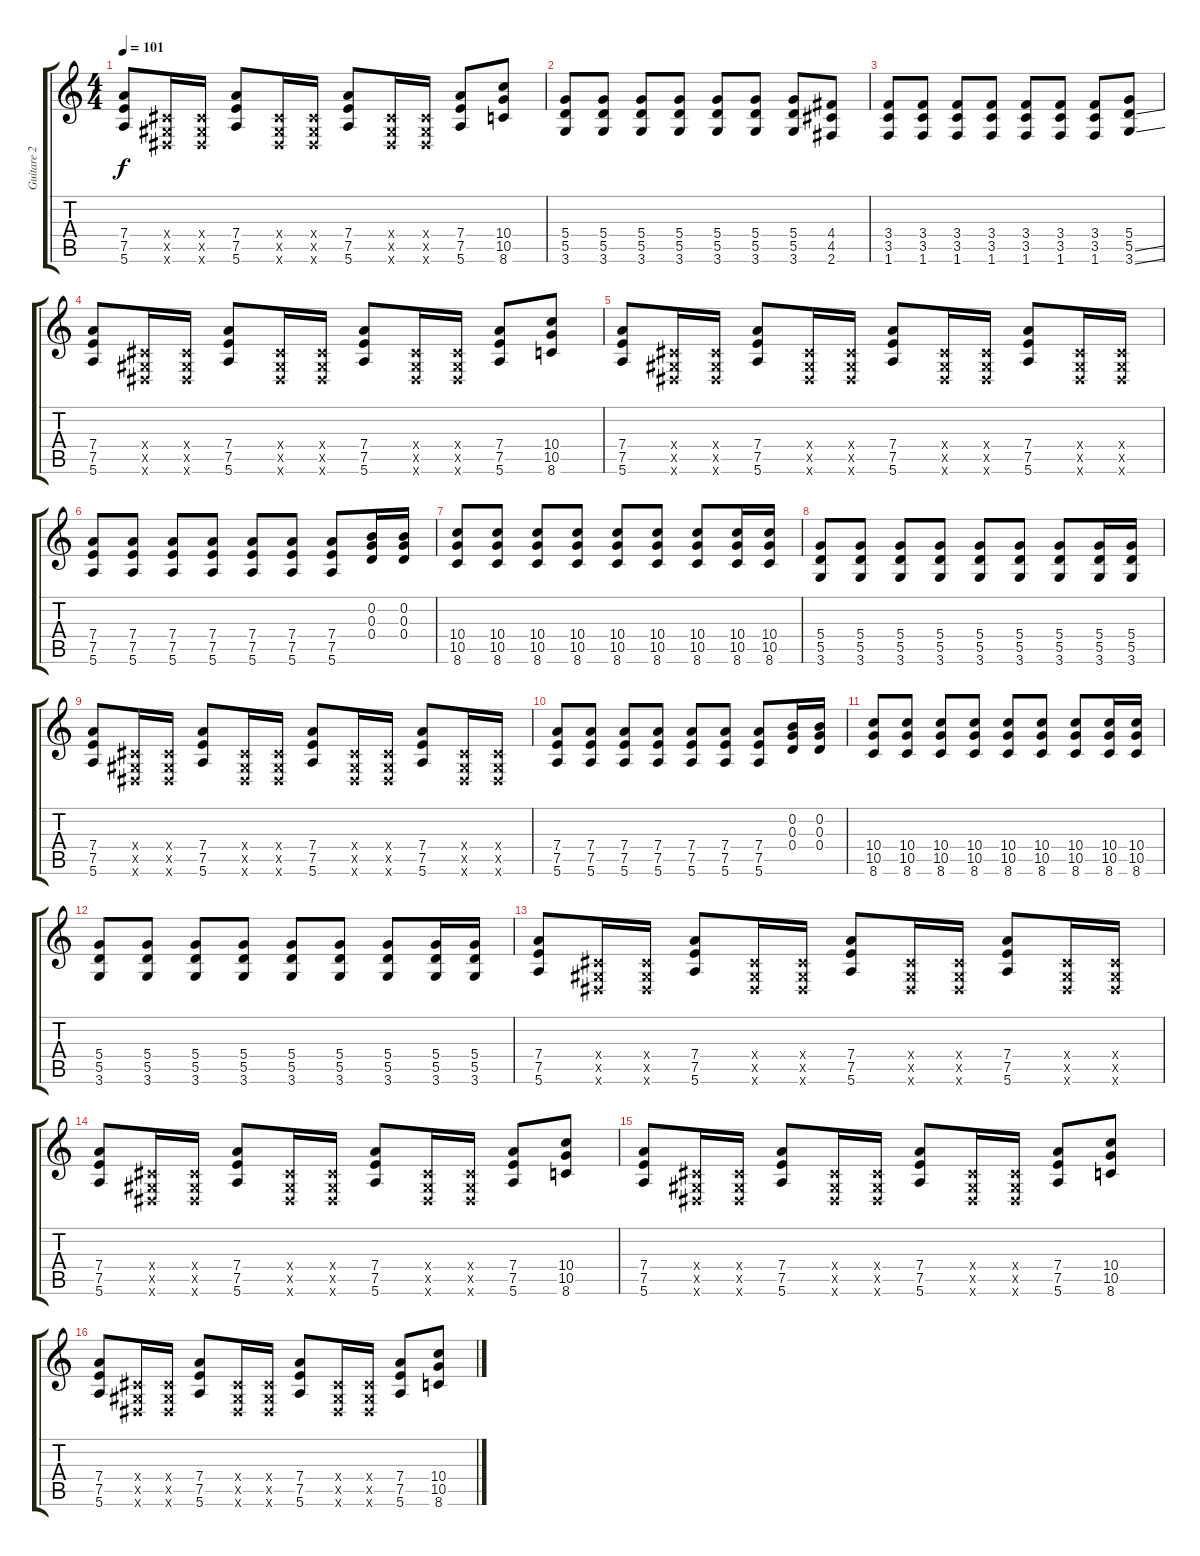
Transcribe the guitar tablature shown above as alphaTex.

\track ("Guitare 2" "Guitare 2") {instrument distortionguitar}
\staff {score tabs}
\tuning (E4 B3 G3 D3 A2 E2) {hide}
\ts (4 4)
\tempo 101
\clef g2
\ks c
(7.4 7.5 5.6).8{dy f} (-1.4{x} -1.5{x} -1.6{x}).16 (-1.4{x} -1.5{x} -1.6{x}).16 (7.4 7.5 5.6).8 (-1.4{x} -1.5{x} -1.6{x}).16 (-1.4{x} -1.5{x} -1.6{x}).16 (7.4 7.5 5.6).8 (-1.4{x} -1.5{x} -1.6{x}).16 (-1.4{x} -1.5{x} -1.6{x}).16 (7.4 7.5 5.6).8 (10.4 10.5 8.6).8 |
(5.4 5.5 3.6).8 (5.4 5.5 3.6).8 (5.4 5.5 3.6).8 (5.4 5.5 3.6).8 (5.4 5.5 3.6).8 (5.4 5.5 3.6).8 (5.4 5.5 3.6).8 (4.4 4.5 2.6).8 |
(3.4 3.5 1.6).8 (3.4 3.5 1.6).8 (3.4 3.5 1.6).8 (3.4 3.5 1.6).8 (3.4 3.5 1.6).8 (3.4 3.5 1.6).8 (3.4 3.5 1.6).8 (5.4 5.5{ss} 3.6{ss}).8 |
(7.4 7.5 5.6).8 (-1.4{x} -1.5{x} -1.6{x}).16 (-1.4{x} -1.5{x} -1.6{x}).16 (7.4 7.5 5.6).8 (-1.4{x} -1.5{x} -1.6{x}).16 (-1.4{x} -1.5{x} -1.6{x}).16 (7.4 7.5 5.6).8 (-1.4{x} -1.5{x} -1.6{x}).16 (-1.4{x} -1.5{x} -1.6{x}).16 (7.4 7.5 5.6).8 (10.4 10.5 8.6).8 |
(7.4 7.5 5.6).8 (-1.4{x} -1.5{x} -1.6{x}).16 (-1.4{x} -1.5{x} -1.6{x}).16 (7.4 7.5 5.6).8 (-1.4{x} -1.5{x} -1.6{x}).16 (-1.4{x} -1.5{x} -1.6{x}).16 (7.4 7.5 5.6).8 (-1.4{x} -1.5{x} -1.6{x}).16 (-1.4{x} -1.5{x} -1.6{x}).16 (7.4 7.5 5.6).8 (-1.4{x} -1.5{x} -1.6{x}).16 (-1.4{x} -1.5{x} -1.6{x}).16 |
(7.4 7.5 5.6).8 (7.4 7.5 5.6).8 (7.4 7.5 5.6).8 (7.4 7.5 5.6).8 (7.4 7.5 5.6).8 (7.4 7.5 5.6).8 (7.4 7.5 5.6).8 (0.2 0.3 0.4).16 (0.2 0.3 0.4).16 |
(10.4 10.5 8.6).8 (10.4 10.5 8.6).8 (10.4 10.5 8.6).8 (10.4 10.5 8.6).8 (10.4 10.5 8.6).8 (10.4 10.5 8.6).8 (10.4 10.5 8.6).8 (10.4 10.5 8.6).16 (10.4 10.5 8.6).16 |
(5.4 5.5 3.6).8 (5.4 5.5 3.6).8 (5.4 5.5 3.6).8 (5.4 5.5 3.6).8 (5.4 5.5 3.6).8 (5.4 5.5 3.6).8 (5.4 5.5 3.6).8 (5.4 5.5 3.6).16 (5.4 5.5 3.6).16 |
(7.4 7.5 5.6).8 (-1.4{x} -1.5{x} -1.6{x}).16 (-1.4{x} -1.5{x} -1.6{x}).16 (7.4 7.5 5.6).8 (-1.4{x} -1.5{x} -1.6{x}).16 (-1.4{x} -1.5{x} -1.6{x}).16 (7.4 7.5 5.6).8 (-1.4{x} -1.5{x} -1.6{x}).16 (-1.4{x} -1.5{x} -1.6{x}).16 (7.4 7.5 5.6).8 (-1.4{x} -1.5{x} -1.6{x}).16 (-1.4{x} -1.5{x} -1.6{x}).16 |
(7.4 7.5 5.6).8 (7.4 7.5 5.6).8 (7.4 7.5 5.6).8 (7.4 7.5 5.6).8 (7.4 7.5 5.6).8 (7.4 7.5 5.6).8 (7.4 7.5 5.6).8 (0.2 0.3 0.4).16 (0.2 0.3 0.4).16 |
(10.4 10.5 8.6).8 (10.4 10.5 8.6).8 (10.4 10.5 8.6).8 (10.4 10.5 8.6).8 (10.4 10.5 8.6).8 (10.4 10.5 8.6).8 (10.4 10.5 8.6).8 (10.4 10.5 8.6).16 (10.4 10.5 8.6).16 |
(5.4 5.5 3.6).8 (5.4 5.5 3.6).8 (5.4 5.5 3.6).8 (5.4 5.5 3.6).8 (5.4 5.5 3.6).8 (5.4 5.5 3.6).8 (5.4 5.5 3.6).8 (5.4 5.5 3.6).16 (5.4 5.5 3.6).16 |
(7.4 7.5 5.6).8 (-1.4{x} -1.5{x} -1.6{x}).16 (-1.4{x} -1.5{x} -1.6{x}).16 (7.4 7.5 5.6).8 (-1.4{x} -1.5{x} -1.6{x}).16 (-1.4{x} -1.5{x} -1.6{x}).16 (7.4 7.5 5.6).8 (-1.4{x} -1.5{x} -1.6{x}).16 (-1.4{x} -1.5{x} -1.6{x}).16 (7.4 7.5 5.6).8 (-1.4{x} -1.5{x} -1.6{x}).16 (-1.4{x} -1.5{x} -1.6{x}).16 |
(7.4 7.5 5.6).8 (-1.4{x} -1.5{x} -1.6{x}).16 (-1.4{x} -1.5{x} -1.6{x}).16 (7.4 7.5 5.6).8 (-1.4{x} -1.5{x} -1.6{x}).16 (-1.4{x} -1.5{x} -1.6{x}).16 (7.4 7.5 5.6).8 (-1.4{x} -1.5{x} -1.6{x}).16 (-1.4{x} -1.5{x} -1.6{x}).16 (7.4 7.5 5.6).8 (10.4 10.5 8.6).8 |
(7.4 7.5 5.6).8 (-1.4{x} -1.5{x} -1.6{x}).16 (-1.4{x} -1.5{x} -1.6{x}).16 (7.4 7.5 5.6).8 (-1.4{x} -1.5{x} -1.6{x}).16 (-1.4{x} -1.5{x} -1.6{x}).16 (7.4 7.5 5.6).8 (-1.4{x} -1.5{x} -1.6{x}).16 (-1.4{x} -1.5{x} -1.6{x}).16 (7.4 7.5 5.6).8 (10.4 10.5 8.6).8 |
(7.4 7.5 5.6).8 (-1.4{x} -1.5{x} -1.6{x}).16 (-1.4{x} -1.5{x} -1.6{x}).16 (7.4 7.5 5.6).8 (-1.4{x} -1.5{x} -1.6{x}).16 (-1.4{x} -1.5{x} -1.6{x}).16 (7.4 7.5 5.6).8 (-1.4{x} -1.5{x} -1.6{x}).16 (-1.4{x} -1.5{x} -1.6{x}).16 (7.4 7.5 5.6).8 (10.4 10.5 8.6).8
